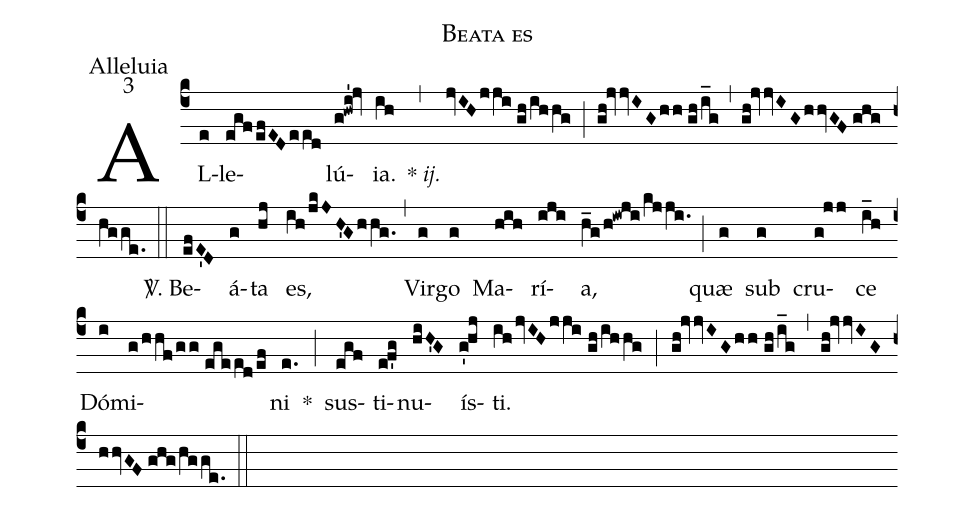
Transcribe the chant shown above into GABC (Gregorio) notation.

name:Beata es;
office-part:Alleluia;
mode:3;
%%
(c4) AL(e)le(egf/efED/eed)lú(g!hwi'!jv)ia.(ih) {*} <i>ij.</i>(,) (jvIH/jji//gh/ihhg) (;) (gh!jvvIG/hh//gh/i_g) (,) (gh!jvvIG/hhvGF//ghg/hgge.) (::)
<sp>V/</sp>. Be(efE'D)á(g)ta(hj) es,(ih/jkJH'G/hhg.) (,) Vir(g)go(g) Ma(hih)rí(iji)a,(h_g/h!iwji/kjji.) (;) quæ(g) sub(g) cru(g!jj)ce(i_h) Dó(i)mi(g/hhf/gg//egeed/ef)ni(e.) *(;) sus(egf)ti(e!f'g)nu(hiH'G)ís(g'!hj)ti.(ih/jvIH/jji//gh/ihhg) (;) (gh!jvvIG/hh//gh/i_g) (,) (gh!jvvIG/hhvGF//ghg/hgge.) (::)
